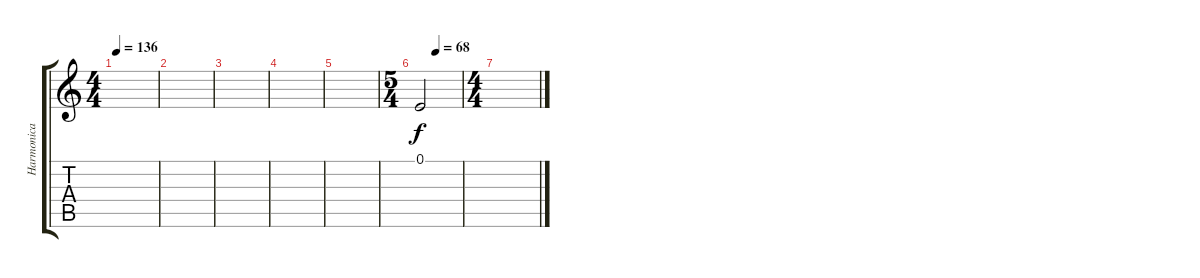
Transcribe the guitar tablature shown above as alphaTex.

\track ("Harmonica" "Harmonica") {instrument harmonica}
\staff {score tabs}
\tuning (E4 B3 G3 D3 A2 E2) {hide}
\ts (4 4)
\tempo 136
\clef g2
\ks c
|
|
|
|
|
\ts (5 4)
\tempo (68 0.4)
0.1.2 |
\ts (4 4)
